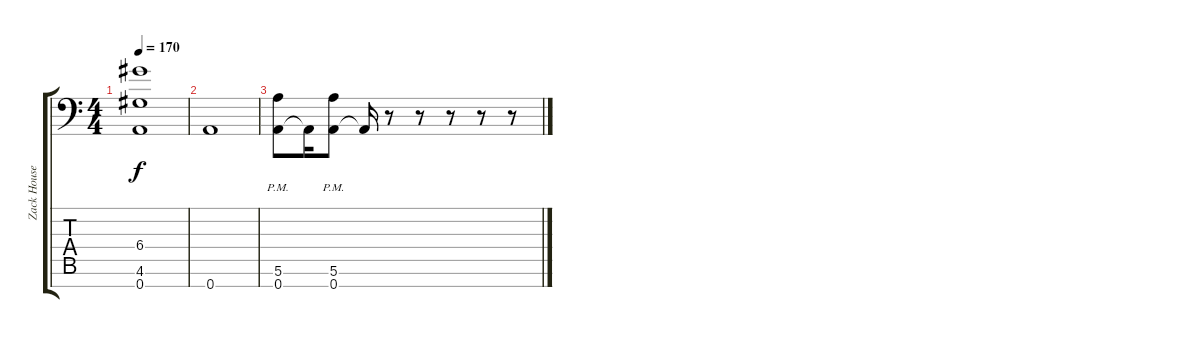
\track ("Zack Householder" "Zack House") {instrument distortionguitar}
\staff {score tabs}
\tuning (E4 B3 G3 D3 A2 E2 A1) {hide}
\ts (4 4)
\tempo 170
\clef f4
\ks c
(6.4{t} 4.6{t} 0.7{t}).1{dy f} |
0.7.1 |
(5.6{pm} 0.7{pm}).8 0.7{t}.16 (5.6{pm} 0.7{pm}).8 0.7{t}.16 r.8 r.8 r.8 r.8 r.8
